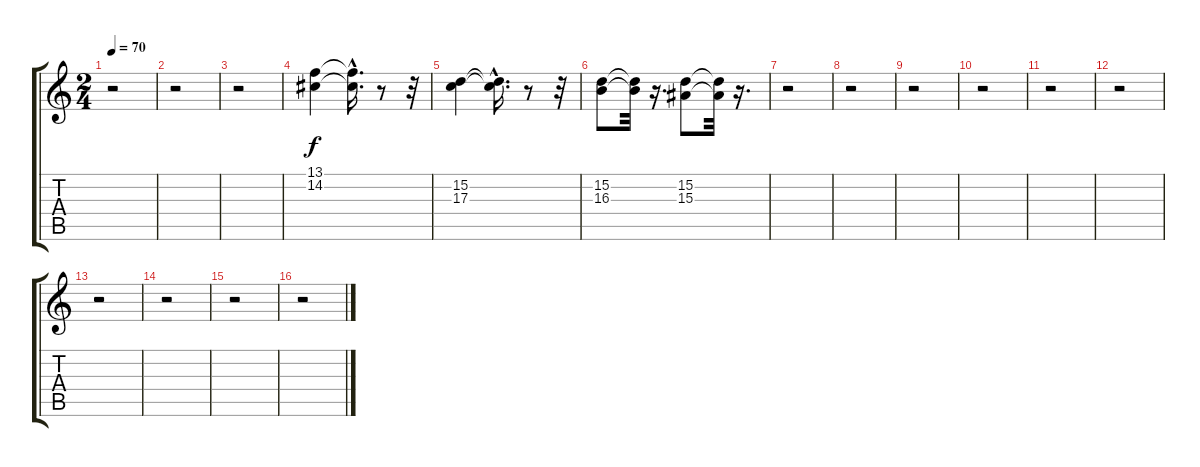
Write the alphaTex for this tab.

\track "" {instrument electricpiano1}
\staff {score tabs}
\tuning (E4 B3 G3 D3 A2 E2) {hide}
\ts (2 4)
\tempo 70
\clef g2
\ks c
r.2{dy f} |
r.2 |
r.2 |
(13.1 14.2).4 (13.1{hac t} 14.2{hac t}).16{d} r.8 r.32 |
(15.2 17.3).4 (15.2{hac t} 17.3{hac t}).16{d} r.8 r.32 |
(15.2 16.3).8 (15.2{t} 16.3{t}).32 r.16{d} (15.2 15.3).8 (15.2{t} 15.3{t}).32 r.16{d} |
r.2 |
r.2 |
r.2 |
r.2 |
r.2 |
r.2 |
r.2 |
r.2 |
r.2 |
r.2
